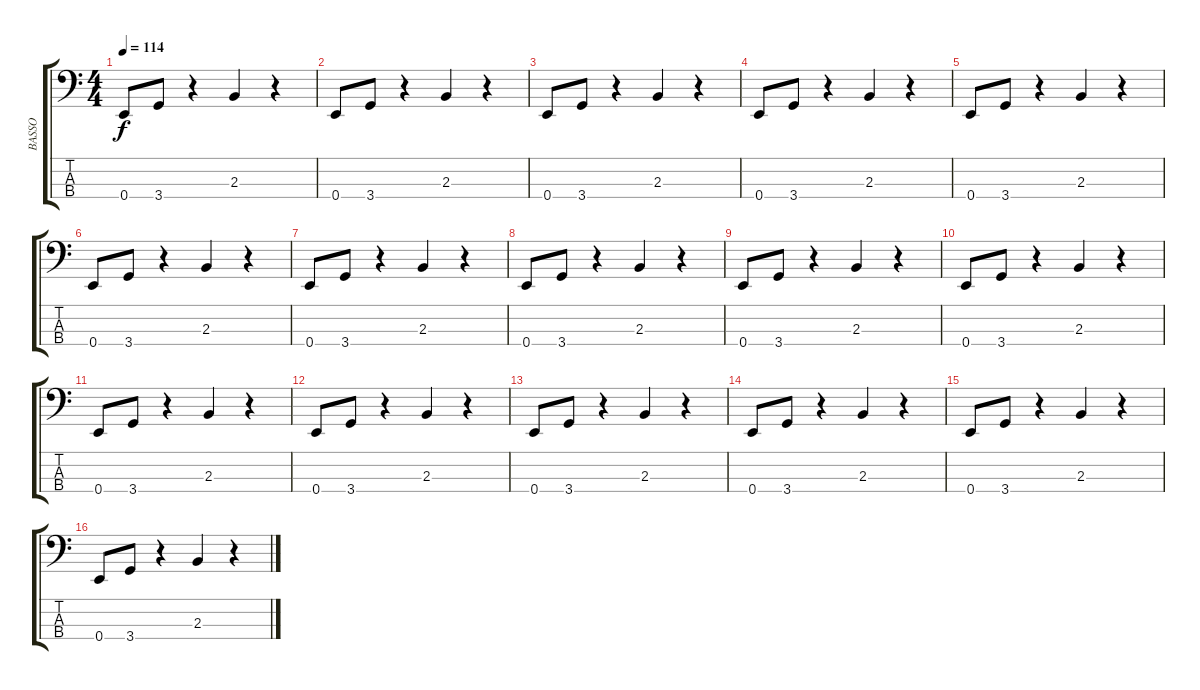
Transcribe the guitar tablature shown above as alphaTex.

\track ("BASSO" "BASSO") {instrument electricbassfinger}
\staff {score tabs}
\tuning (G2 D2 A1 E1) {hide}
\ts (4 4)
\tempo 114
\clef f4
\ks c
0.4.8{dy f} 3.4.8 r.4 2.3.4 r.4 |
0.4.8 3.4.8 r.4 2.3.4 r.4 |
0.4.8 3.4.8 r.4 2.3.4 r.4 |
0.4.8 3.4.8 r.4 2.3.4 r.4 |
0.4.8 3.4.8 r.4 2.3.4 r.4 |
0.4.8 3.4.8 r.4 2.3.4 r.4 |
0.4.8 3.4.8 r.4 2.3.4 r.4 |
0.4.8 3.4.8 r.4 2.3.4 r.4 |
0.4.8 3.4.8 r.4 2.3.4 r.4 |
0.4.8 3.4.8 r.4 2.3.4 r.4 |
0.4.8 3.4.8 r.4 2.3.4 r.4 |
0.4.8 3.4.8 r.4 2.3.4 r.4 |
0.4.8 3.4.8 r.4 2.3.4 r.4 |
0.4.8 3.4.8 r.4 2.3.4 r.4 |
0.4.8 3.4.8 r.4 2.3.4 r.4 |
0.4.8 3.4.8 r.4 2.3.4 r.4
